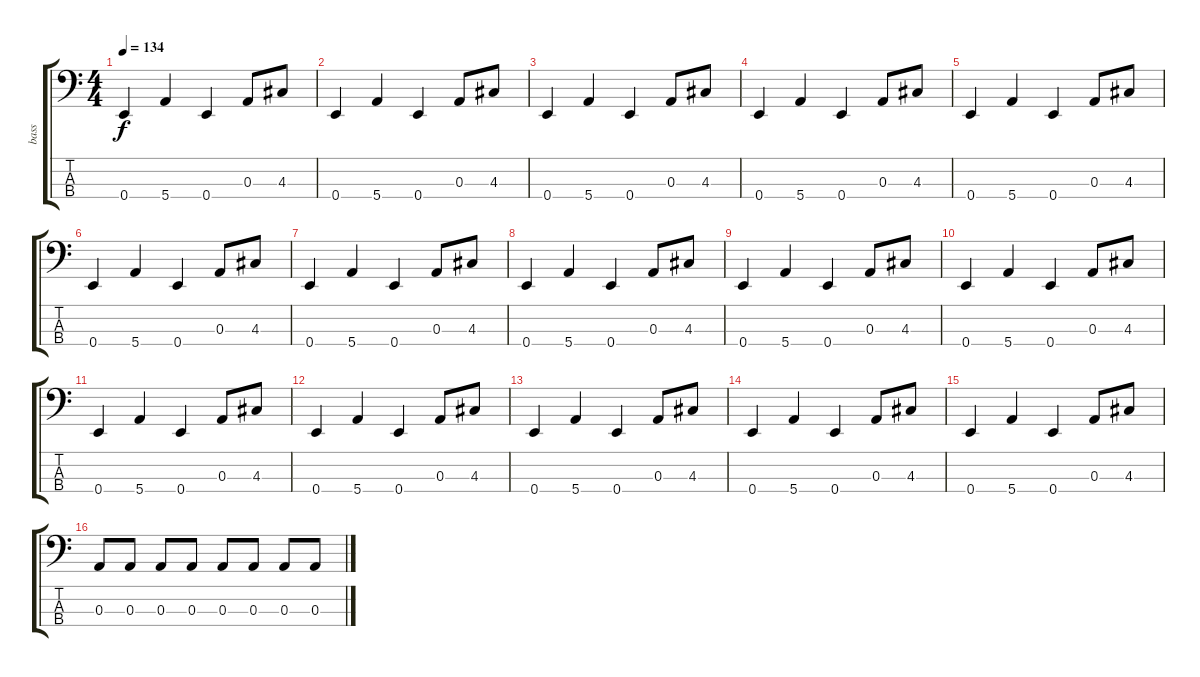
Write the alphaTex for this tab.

\track ("bass" "bass") {instrument electricbasspick}
\staff {score tabs}
\tuning (G2 D2 A1 E1) {hide}
\ts (4 4)
\tempo 134
\clef f4
\ks c
0.4.4{dy f} 5.4.4 0.4.4 0.3.8 4.3.8 |
0.4.4 5.4.4 0.4.4 0.3.8 4.3.8 |
0.4.4 5.4.4 0.4.4 0.3.8 4.3.8 |
0.4.4 5.4.4 0.4.4 0.3.8 4.3.8 |
0.4.4 5.4.4 0.4.4 0.3.8 4.3.8 |
0.4.4 5.4.4 0.4.4 0.3.8 4.3.8 |
0.4.4 5.4.4 0.4.4 0.3.8 4.3.8 |
0.4.4 5.4.4 0.4.4 0.3.8 4.3.8 |
0.4.4 5.4.4 0.4.4 0.3.8 4.3.8 |
0.4.4 5.4.4 0.4.4 0.3.8 4.3.8 |
0.4.4 5.4.4 0.4.4 0.3.8 4.3.8 |
0.4.4 5.4.4 0.4.4 0.3.8 4.3.8 |
0.4.4 5.4.4 0.4.4 0.3.8 4.3.8 |
0.4.4 5.4.4 0.4.4 0.3.8 4.3.8 |
0.4.4 5.4.4 0.4.4 0.3.8 4.3.8 |
0.3.8 0.3.8 0.3.8 0.3.8 0.3.8 0.3.8 0.3.8 0.3.8
